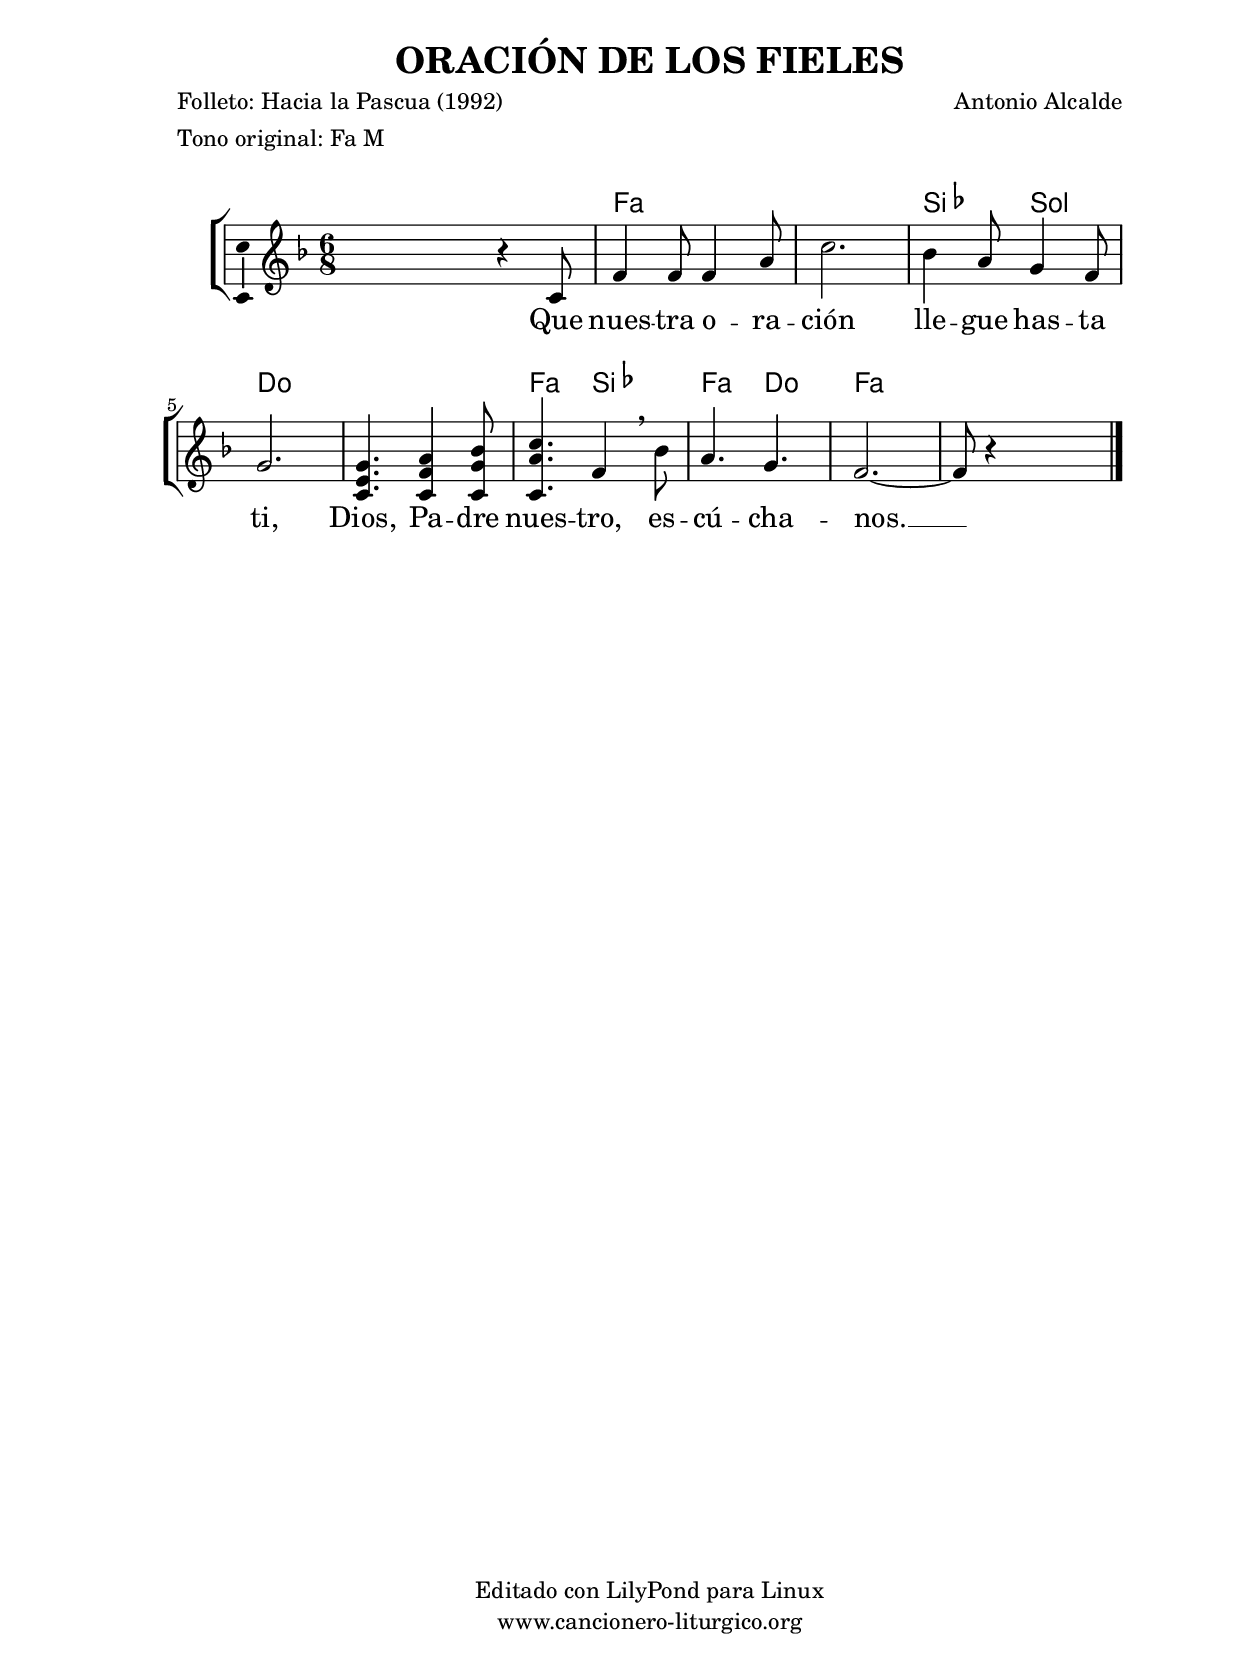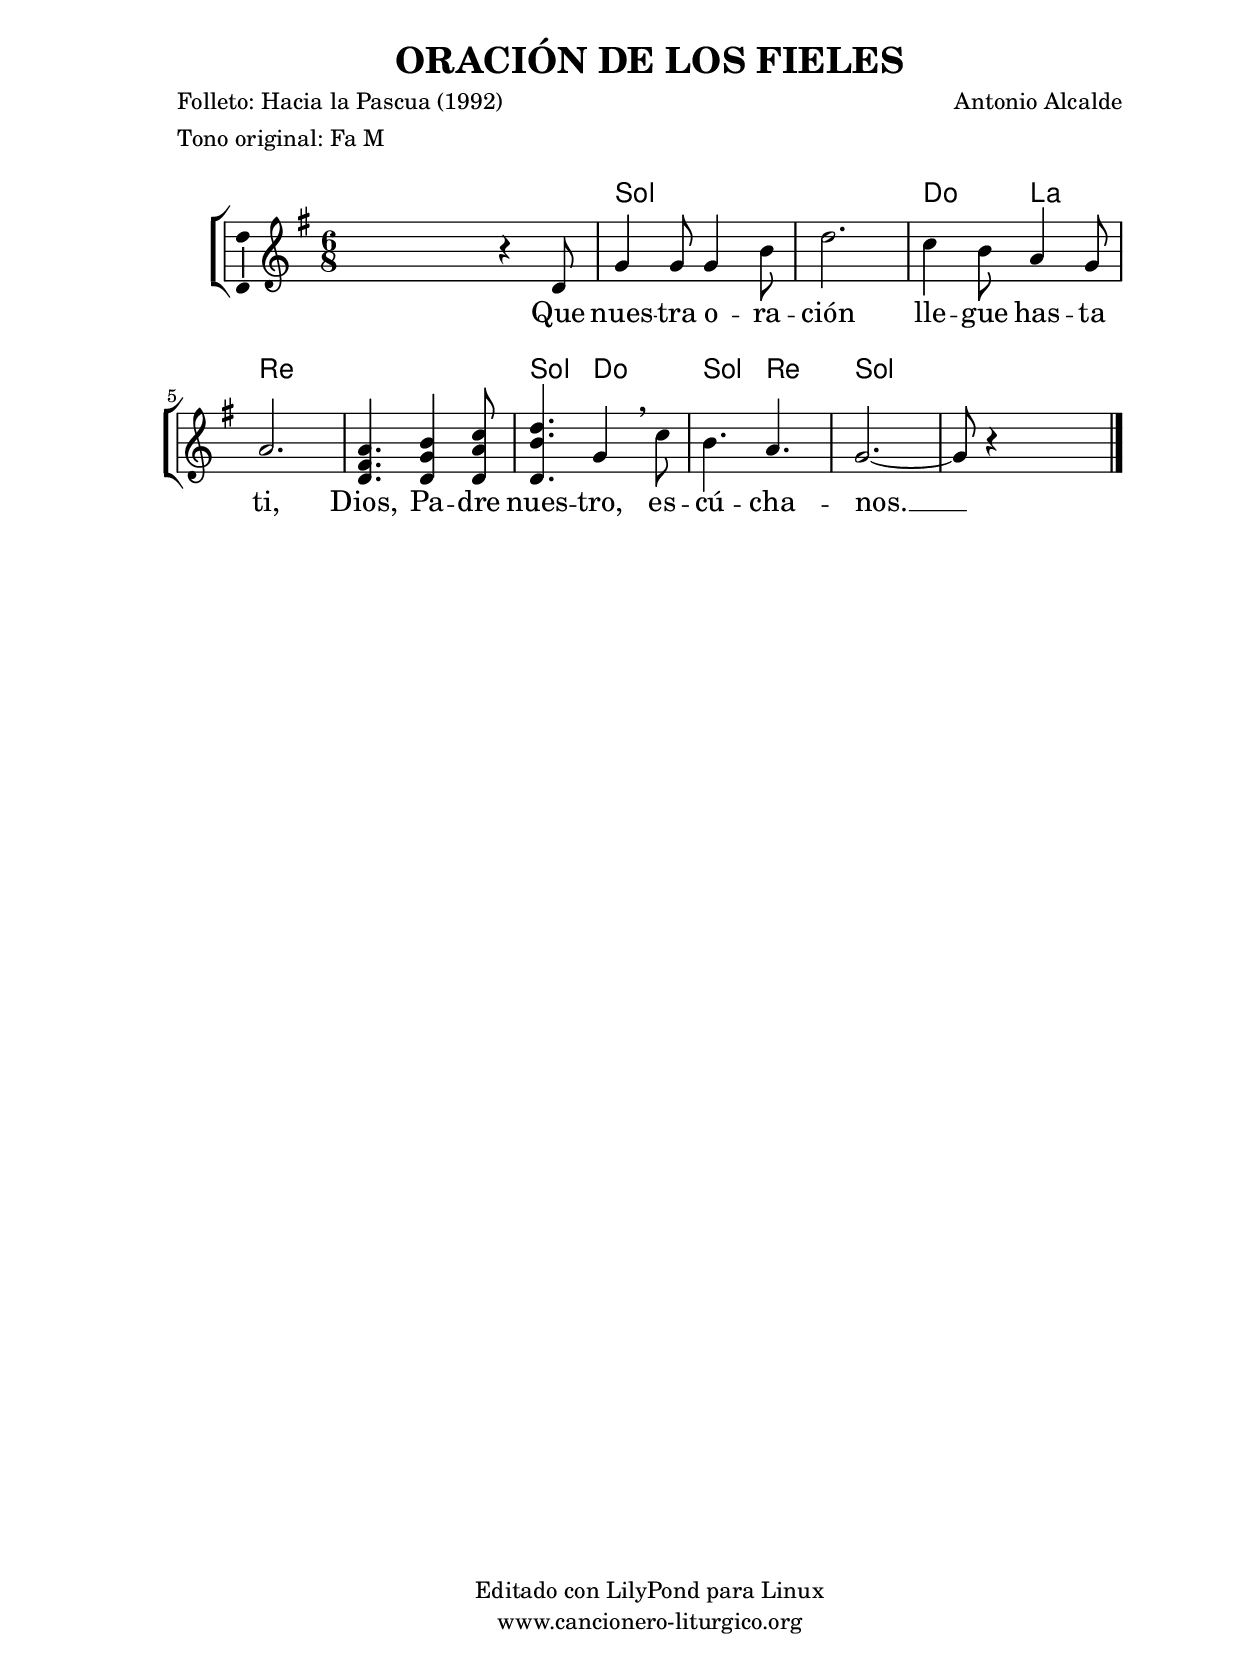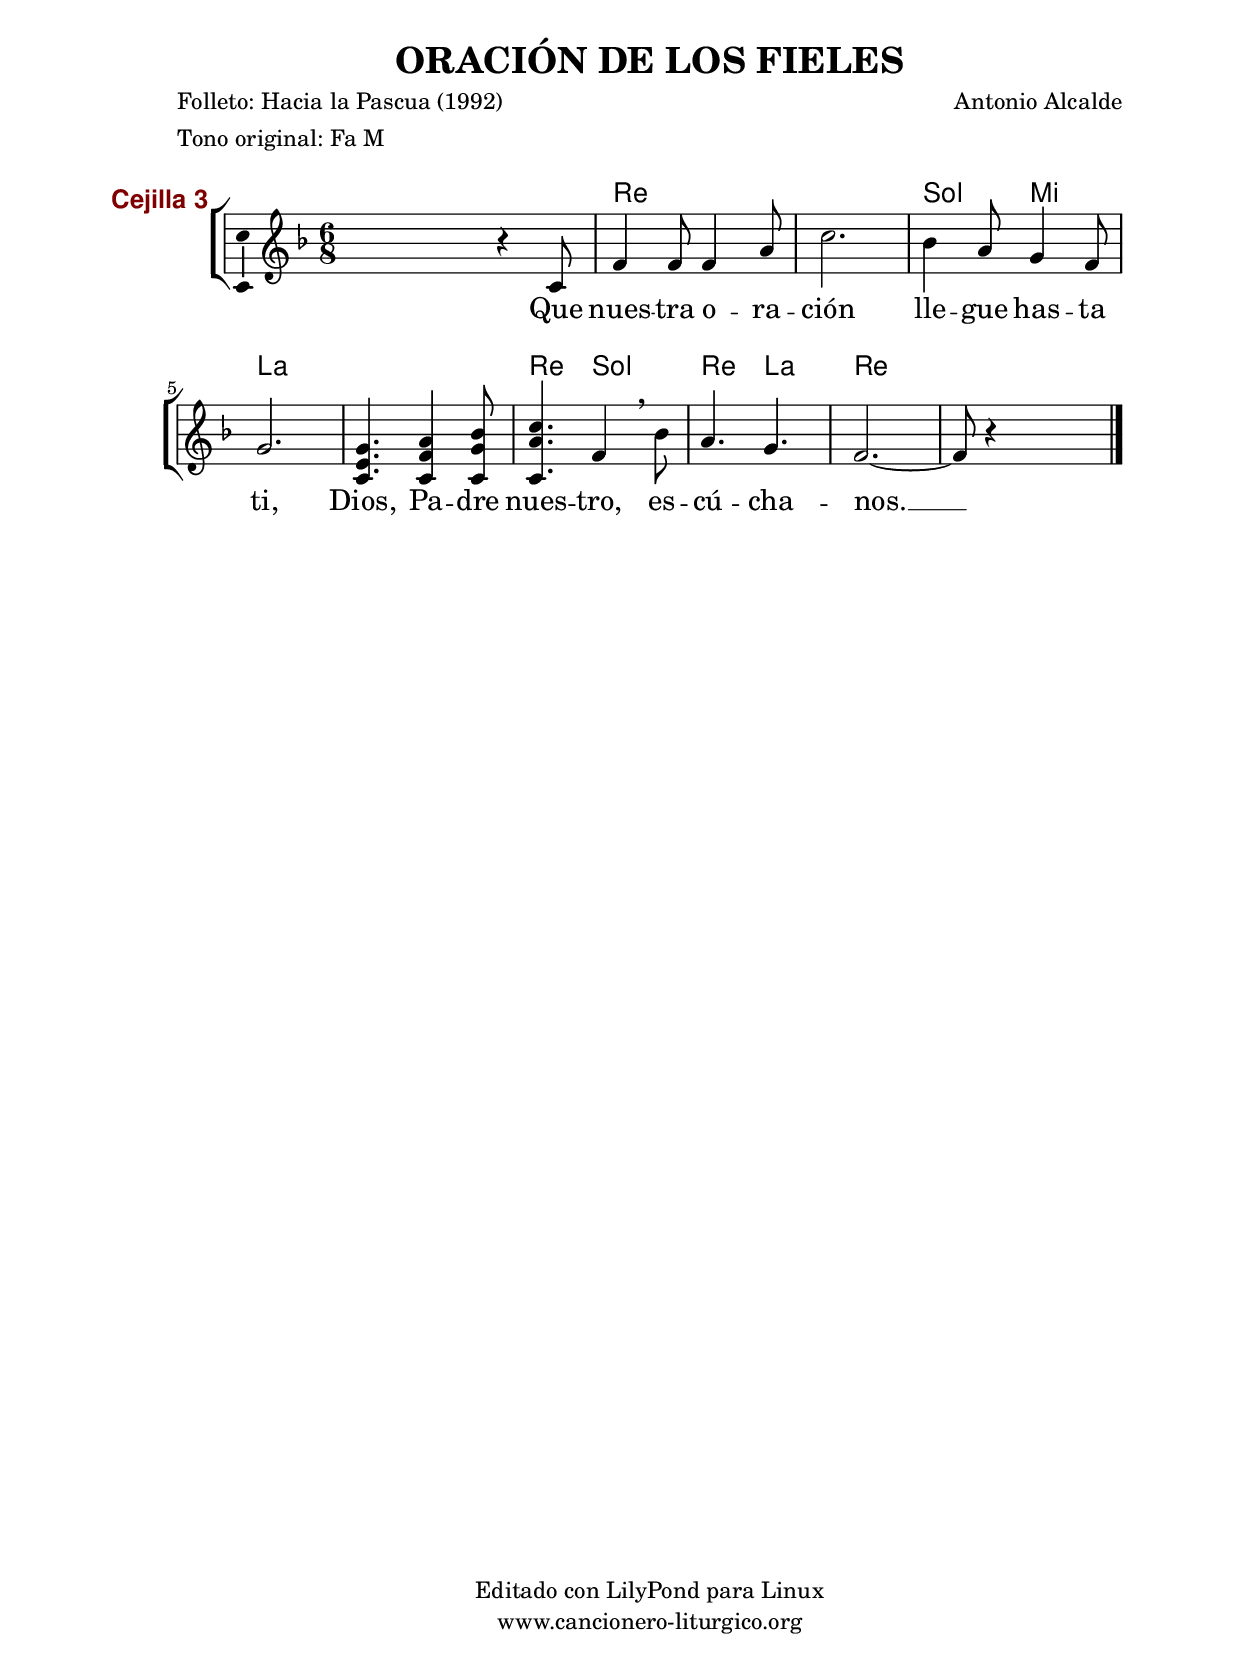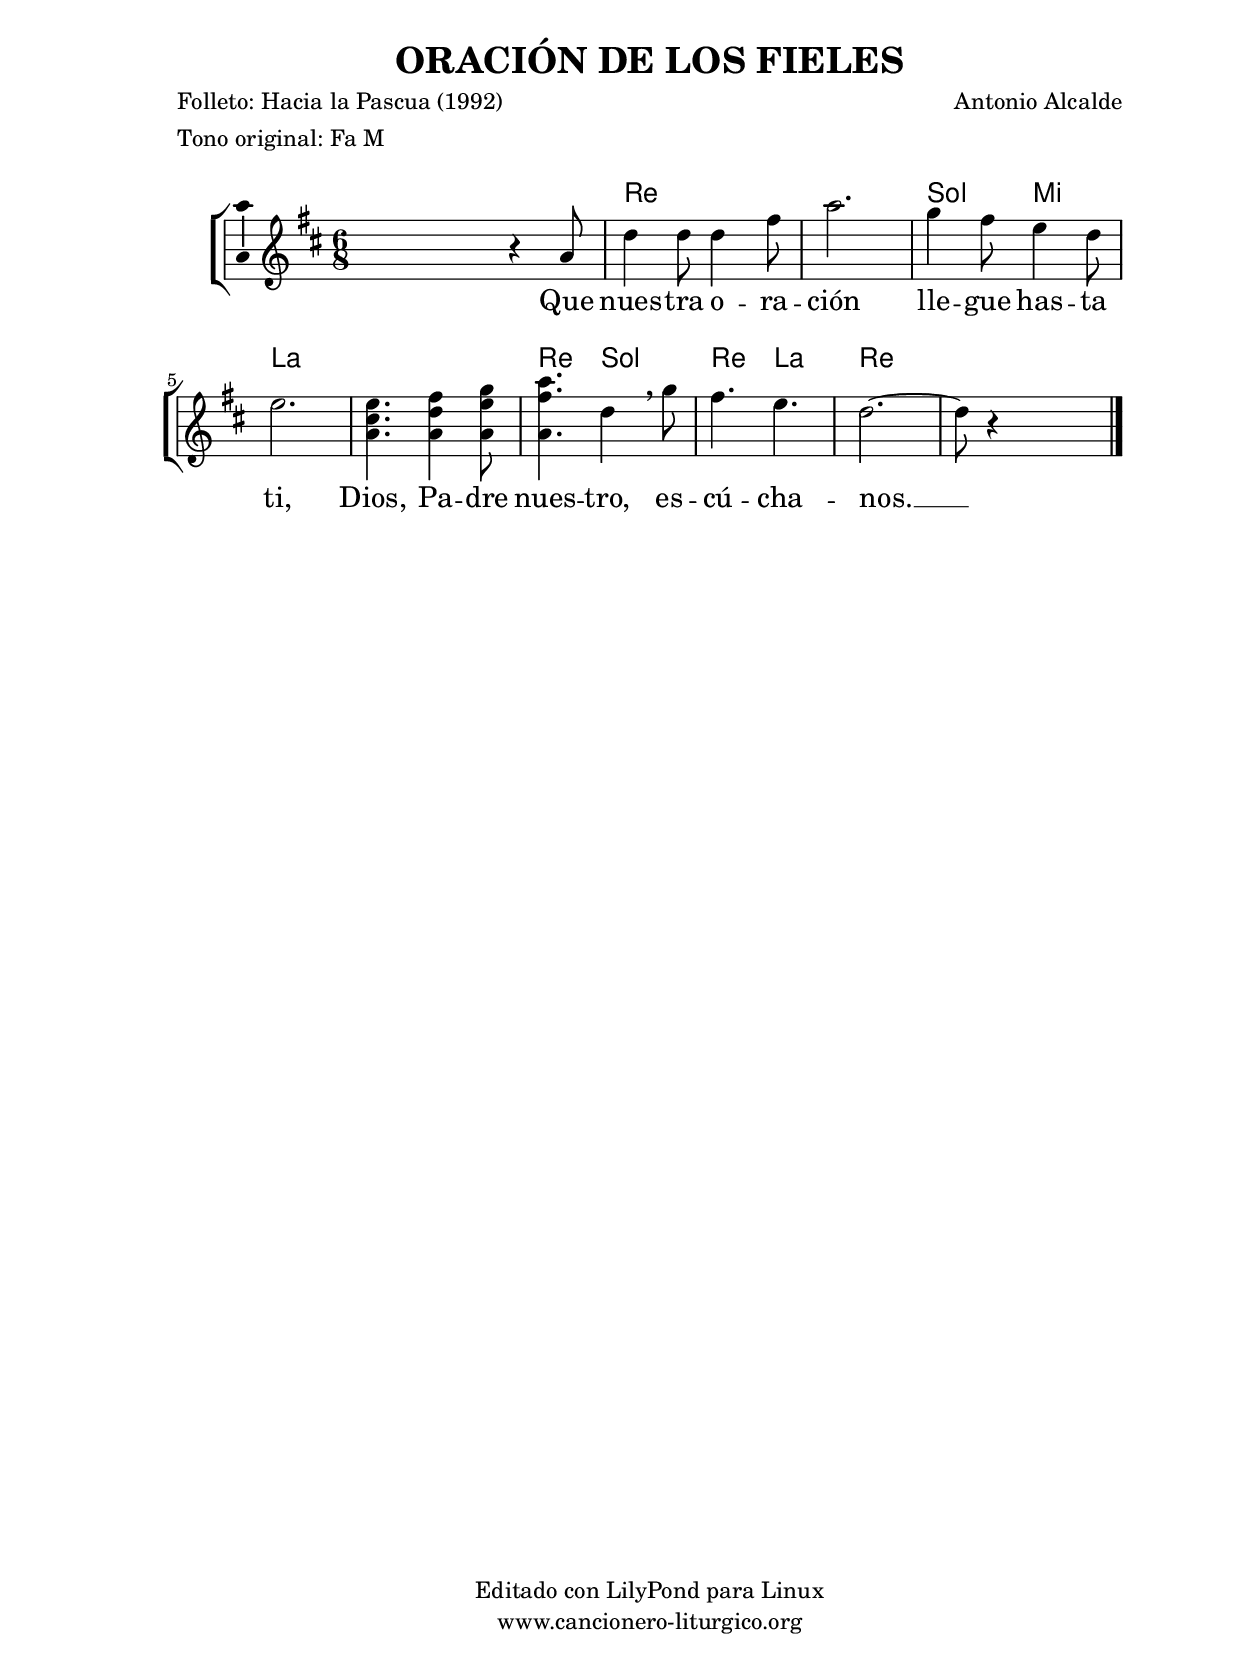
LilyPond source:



%versión de lilypond para la que se ha escrito esta partitura:
\version "2.16.0"

	%Tamaño papel
	#(set-default-paper-size "a4")
	%Tamaño partitura
	#(set-global-staff-size 20)
	%No responde al pulsar sobre una nota
	#(ly:set-option 'point-and-click #f)

%parámetros del encabezamiento:
\header {
	title = "ORACIÓN DE LOS FIELES"
	subtitle = ""
	composer = "Antonio Alcalde"
	poet = "Folleto: Hacia la Pascua (1992)"
	meter = "Tono original: Fa M"
	arranger = ""
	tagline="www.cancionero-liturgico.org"
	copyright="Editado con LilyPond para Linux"
	tiempo = ""
	usos = "Kyrie"
	letra = ""
	}

%parámetros asociados al papel:
\paper  {
	oddHeaderMarkup = \markup {\fill-line { \on-the-fly #not-first-page \fromproperty #'header:title \on-the-fly #not-first-page \fromproperty #'header:composer }}
	evenHeaderMarkup = \markup {\fill-line { \fromproperty #'header:composer \fromproperty #'header:title }}
	#(set-paper-size "a4")
	print-page-number = ##f
	first-page-number = 1
	print-first-page-number = ##f
%	head-separation = 3.0 \cm
	top-margin = 2.0 \cm
	bottom-margin = 0.5\cm
%%%	bottom-margin = -2.0\cm
	left-margin = 3.0 \cm
	line-width = 16.0 \cm 
	indent = 8\mm
	interscoreline = 2.\mm
	between-system-space = 15\mm
%	para que las partituras no llenen la hoja:
	ragged-bottom = ##t
%	idem para la última hoja:
	ragged-last-bottom = ##f
%	para que las partituras llenen el ancho del papel:
	ragged-last = ##f
	after-title-space = 2.5 \cm
%page-count=1
%system-count=8

	%Flexible Vertical Spacing
%	markup-markup-spacing =
%	#'((basic-distance . 15) (minimum-distance . 15) (padding . 3))
	markup-system-spacing =
	#'((basic-distance . 15) (minimum-distance . 15) (padding . 3))
	system-system-spacing =
	#'((basic-distance . 15) (minimum-distance . 15) (padding . 3))
	score-system-spacing =
	#'((basic-distance . 15) (minimum-distance . 15) (padding . 5))
%	top-system-spacing = % header
%	#'((basic-distance . 8) (minimum-distance . 0) (padding . 0))
%	top-markup-spacing =
%	#'((basic-distance . 20) (minimum-distance . 20) (padding . 0))
	last-bottom-spacing = % footer
	#'((basic-distance . 5) (minimum-distance . 5) (padding . 0))
%	score-markup-spacing =
%	#'((basic-distance . 16) (minimum-distance . 13) (padding . 0))

	}


%parámetros que afectan a toda la partitura:
global =  {
	%clave de sol (G):
	\clef G
	%armadura:
%%%	\transpose c d
	\key f \major
	\tempo 4=100
	\set Score.tempoHideNote = ##t
	}


acordes = {
	\italianChords
	\chordmode {
%%%	\transpose c d
{

s2.
f2. f bes4. g c2.
c2. f4. bes f c f2. s

}
}
}

melodia =

%%%	\transpose c d
{
	\relative c'{
	\time 6/8

s4. r4 c8
f4 f8 f4 a8
c2.
bes4 a8 g4 f8
g2.
<<
{
g4. a4 bes8
c4.
}
{
e,4. f4 g8
a4.
}
{
c,4. c4 c8
c4.
}
>>
f4 \breathe bes8
a4. g
f2.~
f8 r4 s4.

\bar "|."
	}
	}


texto = \lyricmode {
Que nues -- tra o -- ra -- ción lle -- gue has -- ta ti,
Dios, Pa -- dre nues -- tro, es -- cú -- cha -- nos. __

	}


acordesStaff = \context ChordNames = acordesStaff <<
	\set chordChanges = ##t
	\acordes
	>>


%%%%%%%%%%%%%%%%%%%%%%%%%%%%%%%%%%% CEJILLA %%%%%%%%%%%%%%%%%%%%%%%%%%%%%%%%%%%
acordescejilla = {
%%%	\override ChordNames.ChordName #'font-size = #-1
%%%	\override ChordNames.ChordName #'font-series = #'bold
	\transpose f d {
		\acordes
		}
	}

acordescejillaStaff = \context ChordNames = acordescejillaStaff <<
	\set Staff.instrumentName = \markup \with-color #darkred \larger \bold \sans "Cejilla 3"
	\set chordChanges = ##t
	\acordescejilla
	>>
%%%%%%%%%%%%%%%%%%%%%%%%%%%%%%%%%%% CEJILLA %%%%%%%%%%%%%%%%%%%%%%%%%%%%%%%%%%%


vozStaff = \context Voice = vozStaff
\with {\consists "Ambitus_engraver"}
<<
%	\set Staff.instrumentName = ""
%	\set Staff.shortInstrumentName = ""
%	\set Staff.midiInstrument = #"clarinet"
%	\set Staff.midiInstrument = #"cello"
%	\set Staff.midiInstrument = #"flute"
	\set Staff.midiInstrument = #"electric guitar (jazz)"
%	\set Staff.midiInstrument = #"english horn"
%	\set Staff.midiInstrument = #"violin"
%	\set Staff.midiInstrument = #"glockenspiel"
	\set Staff.midiMinimumVolume = #0.7
	\set Staff.midiMaximumVolume = #0.9
	\global
	\melodia
	>>

textoStaff = \context Lyrics = textoStaff <<
	\lyricsto vozStaff \texto
	>>


\book {
	\score {
		\context ChoirStaff {
			\override StaffGroup.SystemStartBracket #'collapse-height = #1
			\override Score.SystemStartBar #'collapse-height = #1
			<<
			\acordesStaff
			\vozStaff
			\textoStaff
			>>
			}
		\layout {
	    		\context {
				\Lyrics
				\override LyricText #'font-size = #2
				}
	   		 \context {
				\Score
				\override StaffSymbol #'staff-space = #(magstep +3)
				}
			}
		}
	\score {
		\unfoldRepeats
		\context ChoirStaff {
			<<
			\acordesStaff
			\vozStaff
			>>
			}
		\midi {
	  		\context {
	  			\Score
				tempoWholesPerMinute = #(ly:make-moment 70 4)
				}
			}
		}
	}


%Partitura para guitarra
#(define output-suffix "G")
\book {
	\score {
		\context ChoirStaff {
			\override StaffGroup.SystemStartBracket #'collapse-height = #1
			\override Score.SystemStartBar #'collapse-height = #1
			<<
			\acordescejillaStaff
			\vozStaff
			\textoStaff
			>>
			}
		\layout {
%%%%%%%%%%%%%%%%%%%%%%%%%%%%%%%%%%% CEJILLA %%%%%%%%%%%%%%%%%%%%%%%%%%%%%%%%%%%
			\context {
				\ChordNames \consists Instrument_name_engraver
				}
%%%%%%%%%%%%%%%%%%%%%%%%%%%%%%%%%%% CEJILLA %%%%%%%%%%%%%%%%%%%%%%%%%%%%%%%%%%%
	    		\context {
				\Lyrics
				\override LyricText #'font-size = #2
				}
	   		 \context {
				\Score
				\override StaffSymbol #'staff-space = #(magstep +3)
				}
			}
		}
	}


#(define output-suffix "C")
\book {
	\score {
		\context ChoirStaff {
			\override StaffGroup.SystemStartBracket #'collapse-height = #1
			\override Score.SystemStartBar #'collapse-height = #1
\transpose c d
			<<
			\acordesStaff
			\vozStaff
			\textoStaff
			>>
			}
		\layout {
	    		\context {
				\Lyrics
				\override LyricText #'font-size = #2
				}
	   		 \context {
				\Score
				\override StaffSymbol #'staff-space = #(magstep +3)
				}
			}
		}
	}


#(define output-suffix "S")
\book {
	\score {
		\context ChoirStaff {
			\override StaffGroup.SystemStartBracket #'collapse-height = #1
			\override Score.SystemStartBar #'collapse-height = #1
\transpose c a
			<<
			\acordesStaff
			\vozStaff
			\textoStaff
			>>
			}
		\layout {
	    		\context {
				\Lyrics
				\override LyricText #'font-size = #2
				}
	   		 \context {
				\Score
				\override StaffSymbol #'staff-space = #(magstep +3)
				}
			}
		}
	}


